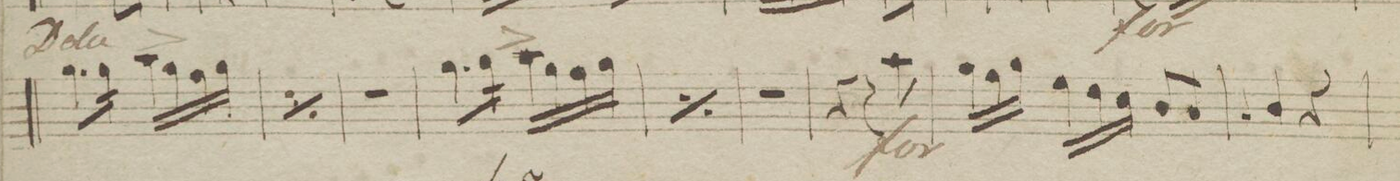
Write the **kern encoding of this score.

**kern	**dynam
*I"Clarinetto 2do. in B.	*
*clefG2	*
*k[b-]	*
*M2/4	*
8.ff\L	.
16ff\Jk	.
16gg\^LL	.
16ff\	.
16ee\	.
16ff\JJ	.
=29	=29
*rep	*
8.ff\L	.
16ff\Jk	.
16gg\^LL	.
16ff\	.
16ee\	.
16ff\JJ	.
*Xrep	*
=30	=30
2r	.
=31	=31
8.ff\L	.
16ff\Jk	.
16gg\^LL	.
16ff\	.
16ee\	.
16ff\JJ	.
=32	=32
*rep	*
8.ff\L	.
16ff\Jk	.
16gg\^LL	.
16ff\	.
16ee\	.
16ff\JJ	.
*Xrep	*
=33	=33
2r	.
=34	=34
4r	.
8r	.
8gg\	f
=35	=35
*24\right	*
*Xtuplet	*
24ff\LL	.
24ee\	.
24ff\JJ	.
24dd\LL	.
24cc\	.
24b-\JJ	.
8a/L	.
8g/J	.
=36	=36
4qqg/	.
4a/	.
4r	.
=37	=37
*-	*-
